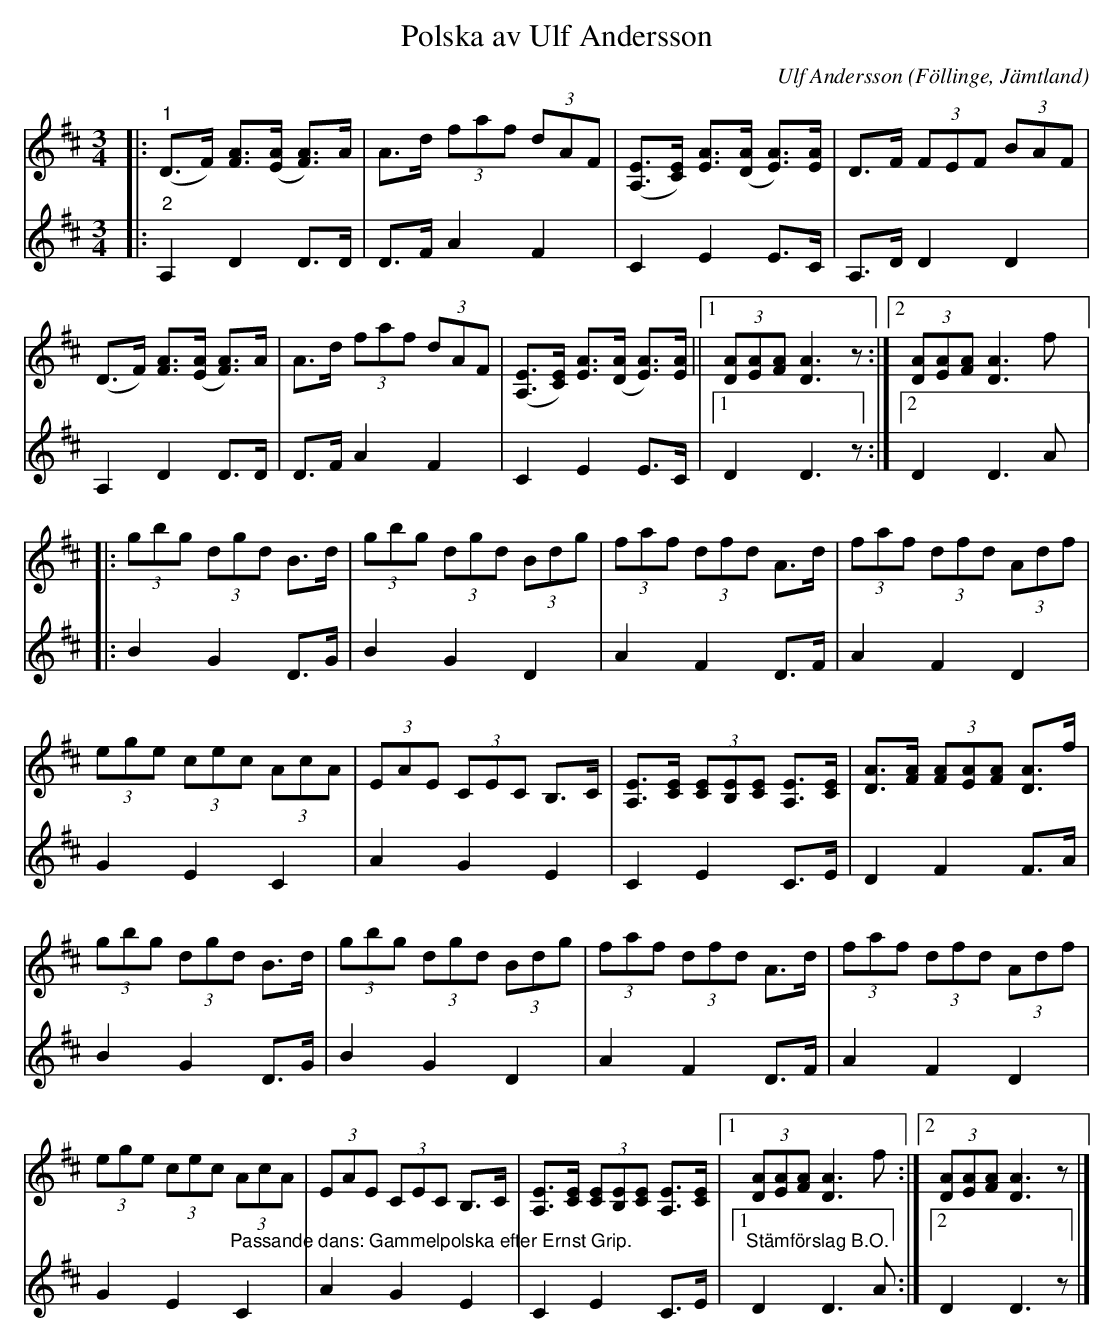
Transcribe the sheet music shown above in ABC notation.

X:1
T:Polska av Ulf Andersson
C:Ulf Andersson
O:Föllinge, Jämtland
L:1/8
M:3/4
K:D
V:1
|:"^1" (D>F) [FA]>([EA] [FA]>)A | A>d (3faf (3dAF | ([A,E]>[CE]) [EA]>([DA] [EA]>)[EA] | D>F (3FEF (3BAF |
(D>F) [FA]>([EA] [FA]>)A | A>d (3faf (3dAF | ([A,E]>[CE]) [EA]>([DA] [EA]>)[EA] ||1 (3[DA][EA][FA] [DA]3 z :|2 (3[DA][EA][FA] [DA]3 f |:
(3gbg (3dgd B>d | (3gbg (3dgd (3Bdg | (3faf (3dfd A>d | (3faf (3dfd (3Adf |
(3ege (3cec (3AcA | (3EAE (3CEC B,>C | [A,E]>[CE] (3[CE][B,E][CE] [A,E]>[CE] | [DA]>[FA] (3[FA][EA][FA] [DA]>f |
(3gbg (3dgd B>d | (3gbg (3dgd (3Bdg | (3faf (3dfd A>d | (3faf (3dfd (3Adf |
(3ege (3cec (3AcA | (3EAE (3CEC B,>C | [A,E]>[CE] (3[CE][B,E][CE] [A,E]>[CE] |1 (3[DA][EA][FA] [DA]3 f :|2 (3[DA][EA][FA] [DA]3 z |]
V:2
|:"^2" A,2 D2 D>D | D>F A2 F2 | C2 E2 E>C | A,>D D2 D2 | A,2 D2 D>D | D>F A2 F2 | C2 E2 E>C |1 D2 D3 z :|2 D2 D3 A |:
B2 G2 D>G | B2 G2 D2 | A2 F2 D>F | A2 F2 D2 | G2 E2 C2 | A2 G2 E2 |
C2 E2 C>E | D2 F2 F>A | B2 G2 D>G | B2 G2 D2 | A2 F2 D>F | A2 F2 D2 |
G2 E2"^Passande dans: Gammelpolska efter Ernst Grip." C2 | A2 G2 E2 | C2 E2 C>E |1 "^Stämförslag B.O." D2 D3 A :|2 D2 D3 z |]
